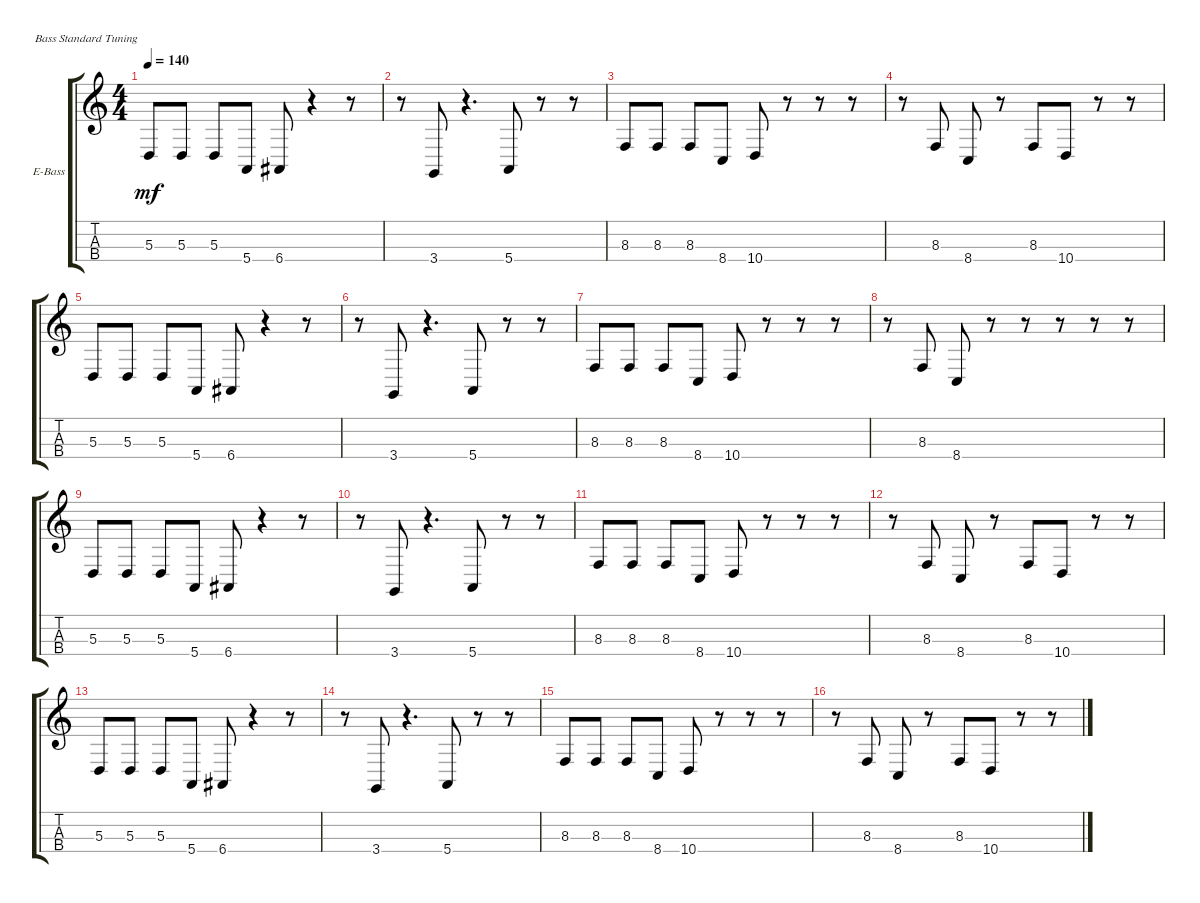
\defaultSystemsLayout 4
\bracketExtendMode groupsimilarinstruments
\firstSystemTrackNameOrientation horizontal
\otherSystemsTrackNameOrientation horizontal
\track ("Electric Bass" "E-Bass") {instrument electricbassfinger}
\staff {score tabs}
\tuning (G2 D2 A1 E1)
\ts (4 4)
\tempo 140
\clef g2
\ks c
5.3.8{dy mf} 5.3.8 5.3.8 5.4.8 6.4.8 r.4 r.8 |
r.8 3.4.8 r.4{d} 5.4.8 r.8 r.8 |
8.3.8 8.3.8 8.3.8 8.4.8 10.4.8 r.8 r.8 r.8 |
r.8 8.3.8 8.4.8 r.8 8.3.8 10.4.8 r.8 r.8 |
5.3.8 5.3.8 5.3.8 5.4.8 6.4.8 r.4 r.8 |
r.8 3.4.8 r.4{d} 5.4.8 r.8 r.8 |
8.3.8 8.3.8 8.3.8 8.4.8 10.4.8 r.8 r.8 r.8 |
r.8 8.3.8 8.4.8 r.8 r.8 r.8 r.8 r.8 |
5.3.8 5.3.8 5.3.8 5.4.8 6.4.8 r.4 r.8 |
r.8 3.4.8 r.4{d} 5.4.8 r.8 r.8 |
8.3.8 8.3.8 8.3.8 8.4.8 10.4.8 r.8 r.8 r.8 |
r.8 8.3.8 8.4.8 r.8 8.3.8 10.4.8 r.8 r.8 |
5.3.8 5.3.8 5.3.8 5.4.8 6.4.8 r.4 r.8 |
r.8 3.4.8 r.4{d} 5.4.8 r.8 r.8 |
8.3.8 8.3.8 8.3.8 8.4.8 10.4.8 r.8 r.8 r.8 |
r.8 8.3.8 8.4.8 r.8 8.3.8 10.4.8 r.8 r.8
